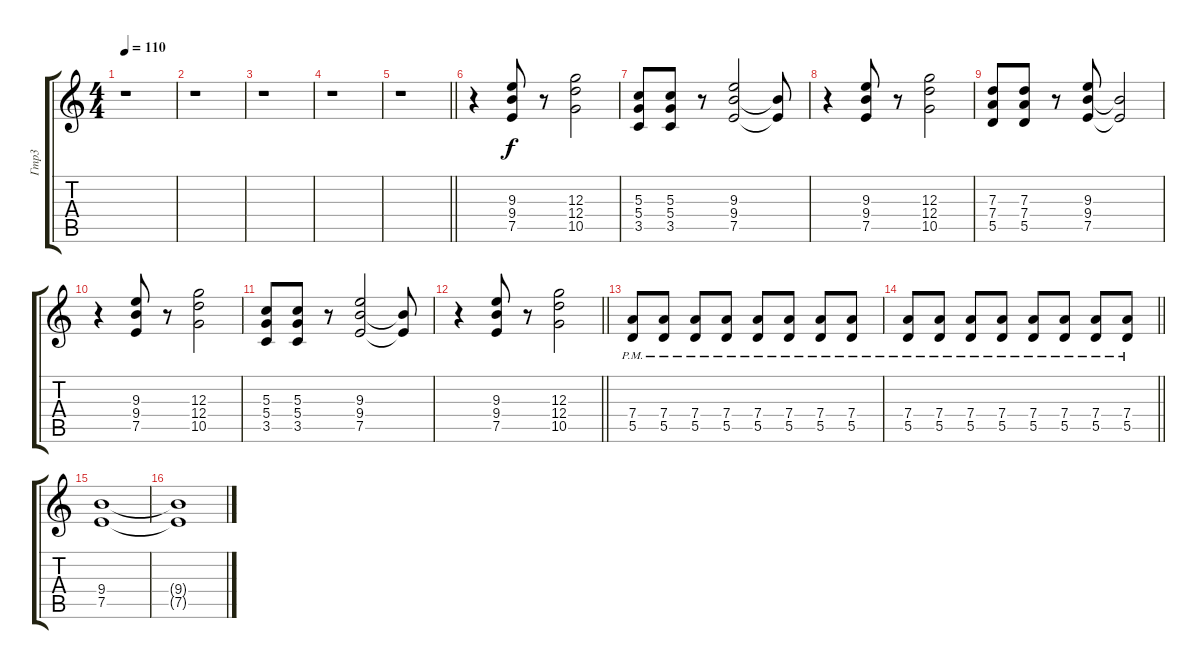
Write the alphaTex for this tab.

\track ("Гтр3" "Гтр3") {instrument distortionguitar}
\staff {score tabs}
\tuning (E4 B3 G3 D3 A2 E2) {hide}
\ts (4 4)
\tempo 110
\clef g2
\ks c
r.1{dy f} |
r.1 |
r.1 |
r.1 |
\barLineRight lightlight
r.1 |
r.4 (9.3 9.4 7.5).8 r.8 (12.3 12.4 10.5).2 |
(5.3 5.4 3.5).8 (5.3 5.4 3.5).8 r.8 (9.3 9.4 7.5).2 (9.4{t} 7.5{t}).8 |
r.4 (9.3 9.4 7.5).8 r.8 (12.3 12.4 10.5).2 |
(7.3 7.4 5.5).8 (7.3 7.4 5.5).8 r.8 (9.3 9.4 7.5).8 (9.4{t} 7.5{t}).2 |
r.4 (9.3 9.4 7.5).8 r.8 (12.3 12.4 10.5).2 |
(5.3 5.4 3.5).8 (5.3 5.4 3.5).8 r.8 (9.3 9.4 7.5).2 (9.4{t} 7.5{t}).8 |
\barLineRight lightlight
r.4 (9.3 9.4 7.5).8 r.8 (12.3 12.4 10.5).2 |
(7.4{pm} 5.5{pm}).8 (7.4{pm} 5.5{pm}).8 (7.4{pm} 5.5{pm}).8 (7.4{pm} 5.5{pm}).8 (7.4{pm} 5.5{pm}).8 (7.4{pm} 5.5{pm}).8 (7.4{pm} 5.5{pm}).8 (7.4{pm} 5.5{pm}).8 |
\barLineRight lightlight
(7.4{pm} 5.5{pm}).8 (7.4{pm} 5.5{pm}).8 (7.4{pm} 5.5{pm}).8 (7.4{pm} 5.5{pm}).8 (7.4{pm} 5.5{pm}).8 (7.4{pm} 5.5{pm}).8 (7.4{pm} 5.5{pm}).8 (7.4{pm} 5.5{pm}).8 |
(9.4 7.5).1 |
(9.4{t} 7.5{t}).1
